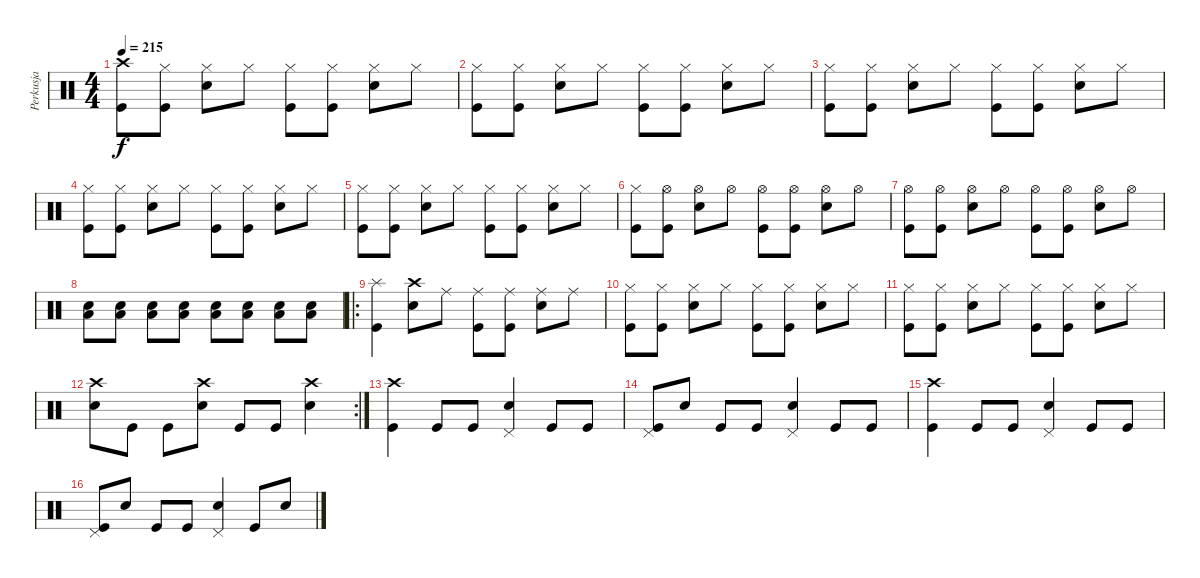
\track ("Perkusja" "Perkusja") {instrument percussion}
\staff {score}
\articulation defaults
\ts (4 4)
\tempo 215
\clef neutral
\ks c
("Crash high (hit)" "Kick (hit)").8{dy f} ("Hi-Hat (closed)" "Kick (hit)").8 ("Hi-Hat (closed)" "Snare (hit) 2").8 "Hi-Hat (closed)".8 ("Hi-Hat (closed)" "Kick (hit)").8 ("Hi-Hat (closed)" "Kick (hit)").8 ("Hi-Hat (closed)" "Snare (hit) 2").8 "Hi-Hat (closed)".8 |
("Hi-Hat (closed)" "Kick (hit)").8 ("Hi-Hat (closed)" "Kick (hit)").8 ("Hi-Hat (closed)" "Snare (hit) 2").8 "Hi-Hat (closed)".8 ("Hi-Hat (closed)" "Kick (hit)").8 ("Hi-Hat (closed)" "Kick (hit)").8 ("Hi-Hat (closed)" "Snare (hit) 2").8 "Hi-Hat (closed)".8 |
("Hi-Hat (closed)" "Kick (hit)").8 ("Hi-Hat (closed)" "Kick (hit)").8 ("Hi-Hat (closed)" "Snare (hit) 2").8 "Hi-Hat (closed)".8 ("Hi-Hat (closed)" "Kick (hit)").8 ("Hi-Hat (closed)" "Kick (hit)").8 ("Hi-Hat (closed)" "Snare (hit) 2").8 "Hi-Hat (closed)".8 |
("Hi-Hat (closed)" "Kick (hit)").8 ("Hi-Hat (closed)" "Kick (hit)").8 ("Hi-Hat (closed)" "Snare (hit) 2").8 "Hi-Hat (closed)".8 ("Hi-Hat (closed)" "Kick (hit)").8 ("Hi-Hat (closed)" "Kick (hit)").8 ("Hi-Hat (closed)" "Snare (hit) 2").8 "Hi-Hat (closed)".8 |
("Hi-Hat (closed)" "Kick (hit)").8 ("Hi-Hat (closed)" "Kick (hit)").8 ("Hi-Hat (closed)" "Snare (hit) 2").8 "Hi-Hat (closed)".8 ("Hi-Hat (closed)" "Kick (hit)").8 ("Hi-Hat (closed)" "Kick (hit)").8 ("Hi-Hat (closed)" "Snare (hit) 2").8 "Hi-Hat (closed)".8 |
("Hi-Hat (closed)" "Kick (hit)").8 ("Hi-Hat (open)" "Kick (hit)").8 ("Hi-Hat (open)" "Snare (hit) 2").8 "Hi-Hat (open)".8 ("Hi-Hat (open)" "Kick (hit)").8 ("Hi-Hat (open)" "Kick (hit)").8 ("Hi-Hat (open)" "Snare (hit) 2").8 "Hi-Hat (open)".8 |
("Hi-Hat (open)" "Kick (hit)").8 ("Hi-Hat (open)" "Kick (hit)").8 ("Hi-Hat (open)" "Snare (hit) 2").8 "Hi-Hat (open)".8 ("Hi-Hat (open)" "Kick (hit)").8 ("Hi-Hat (open)" "Kick (hit)").8 ("Hi-Hat (open)" "Snare (hit) 2").8 "Hi-Hat (open)".8 |
("Low Tom (hit)" "Snare (hit) 2").8 ("Low Tom (hit)" "Snare (hit) 2").8 ("Low Tom (hit)" "Snare (hit) 2").8 ("Low Tom (hit)" "Snare (hit) 2").8 ("Low Tom (hit)" "Snare (hit) 2").8 ("Low Tom (hit)" "Snare (hit) 2").8 ("Low Tom (hit)" "Snare (hit) 2").8 ("Low Tom (hit)" "Snare (hit) 2").8 |
\ro
("Splash (hit)" "Kick (hit)").4 ("Crash high (hit)" "Snare (hit) 2").8 "Ride (middle)".8 ("Ride (middle)" "Kick (hit)").8 ("Ride (middle)" "Kick (hit)").8 ("Ride (middle)" "Snare (hit) 2").8 "Ride (middle)".8 |
("Hi-Hat (closed)" "Kick (hit)").8 ("Hi-Hat (closed)" "Kick (hit)").8 ("Hi-Hat (closed)" "Snare (hit) 2").8 "Hi-Hat (closed)".8 ("Hi-Hat (closed)" "Kick (hit)").8 ("Hi-Hat (closed)" "Kick (hit)").8 ("Hi-Hat (closed)" "Snare (hit) 2").8 "Hi-Hat (closed)".8 |
("Hi-Hat (closed)" "Kick (hit)").8 ("Hi-Hat (closed)" "Kick (hit)").8 ("Hi-Hat (closed)" "Snare (hit) 2").8 "Hi-Hat (closed)".8 ("Hi-Hat (closed)" "Kick (hit)").8 ("Hi-Hat (closed)" "Kick (hit)").8 ("Hi-Hat (closed)" "Snare (hit) 2").8 "Hi-Hat (closed)".8 |
\rc 2
("Crash high (hit)" "Snare (hit) 2").8 "Kick (hit)".8 "Kick (hit)".8 ("Crash high (hit)" "Snare (hit) 2").8 "Kick (hit)".8 "Kick (hit)".8 ("Crash high (hit)" "Snare (hit) 2").4 |
("Crash high (hit)" "Kick (hit)").4 "Kick (hit)".8 "Kick (hit)".8 ("Pedal Hi-Hat (hit)" "Snare (hit) 2").4 "Kick (hit)".8 "Kick (hit)".8 |
("Pedal Hi-Hat (hit)" "Kick (hit)").8 "Snare (hit) 2".8 "Kick (hit)".8 "Kick (hit)".8 ("Pedal Hi-Hat (hit)" "Snare (hit) 2").4 "Kick (hit)".8 "Kick (hit)".8 |
("Crash high (hit)" "Kick (hit)").4 "Kick (hit)".8 "Kick (hit)".8 ("Pedal Hi-Hat (hit)" "Snare (hit) 2").4 "Kick (hit)".8 "Kick (hit)".8 |
("Pedal Hi-Hat (hit)" "Kick (hit)").8 "Snare (hit) 2".8 "Kick (hit)".8 "Kick (hit)".8 ("Pedal Hi-Hat (hit)" "Snare (hit) 2").4 "Kick (hit)".8 "Snare (hit) 2".8
